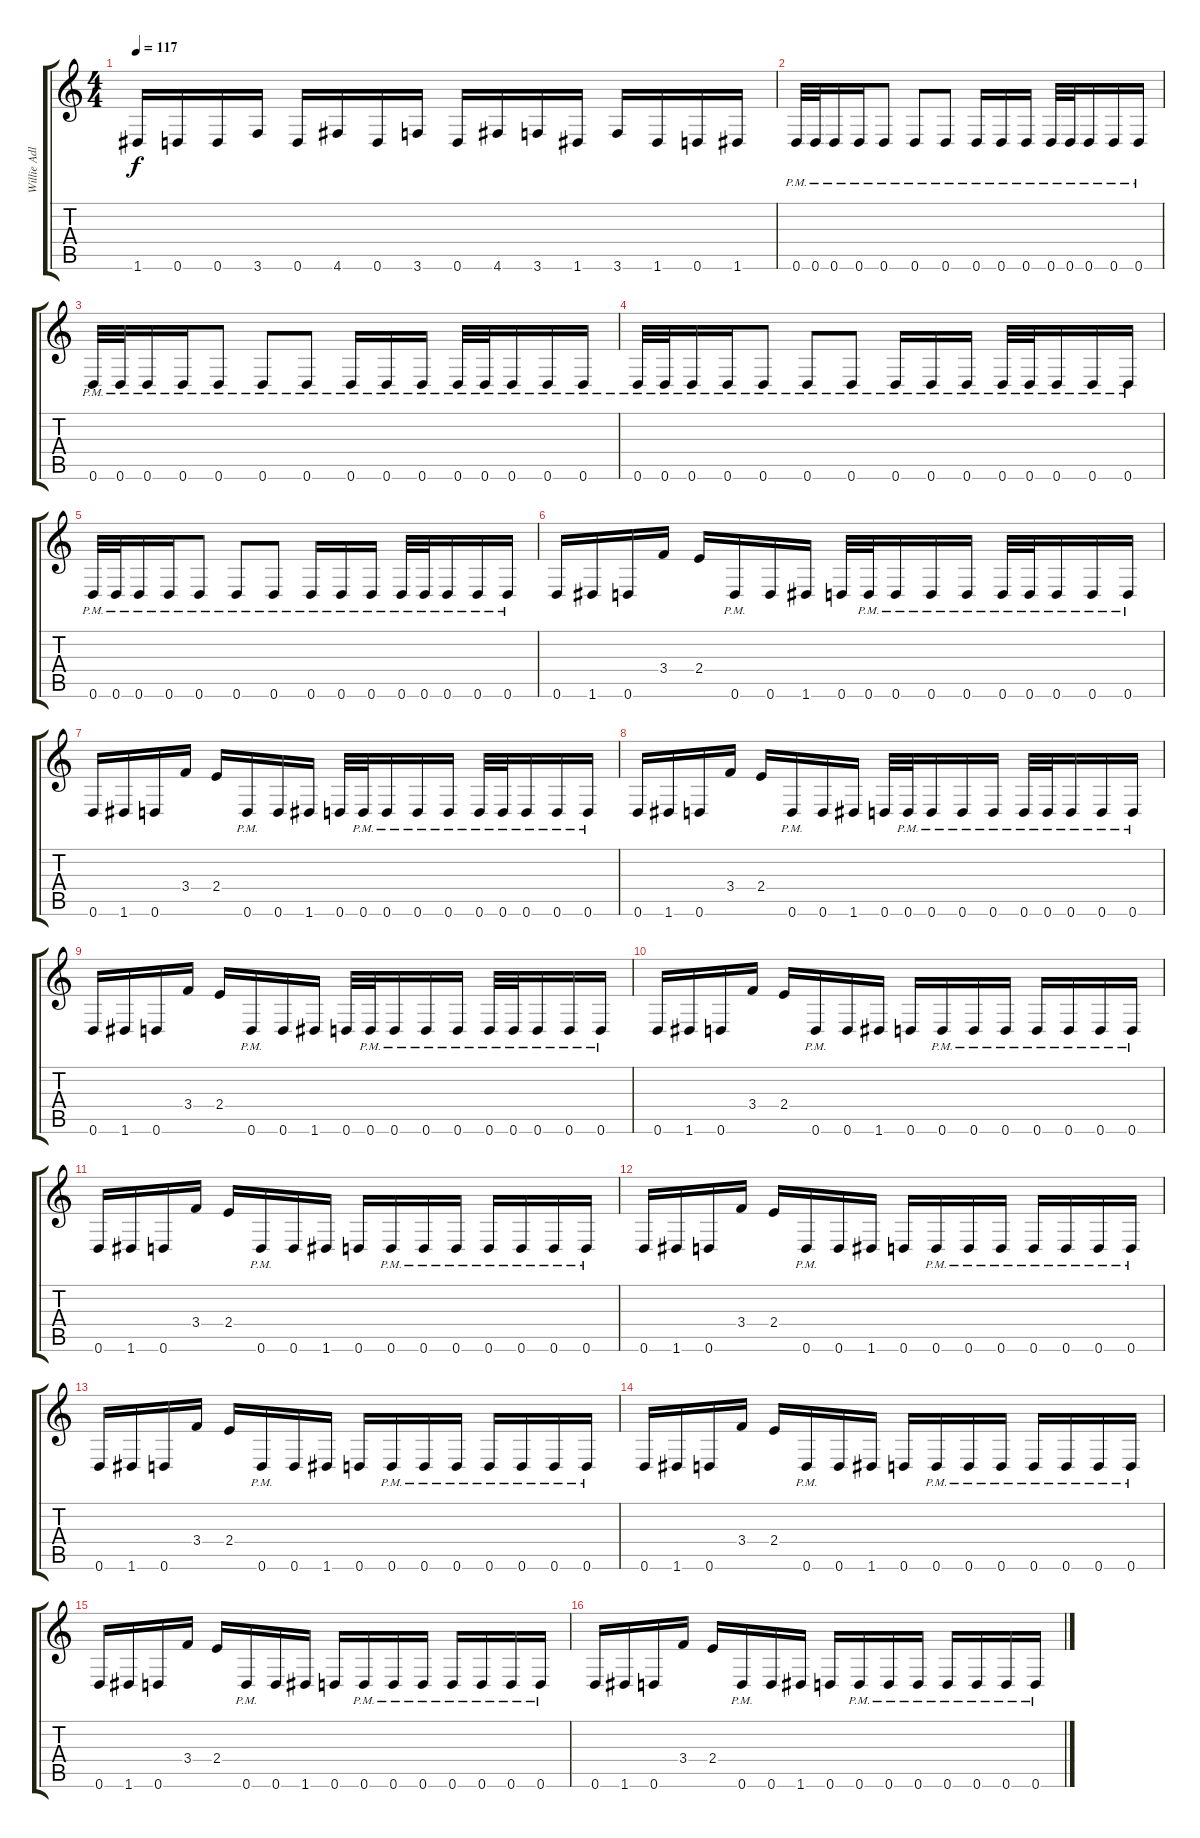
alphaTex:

\track ("Willie Adler" "Willie Adl") {instrument distortionguitar}
\staff {score tabs}
\tuning (E4 B3 G3 D3 A2 D2) {hide}
\ts (4 4)
\tempo 117
\clef g2
\ks c
1.6.16{dy f} 0.6.16 0.6.16 3.6.16 0.6.16 4.6.16 0.6.16 3.6.16 0.6.16 4.6.16 3.6.16 1.6.16 3.6.16 1.6.16 0.6.16 1.6.16 |
0.6{pm}.32 0.6{pm}.32 0.6{pm}.16 0.6{pm}.16 0.6{pm}.8 0.6{pm}.8 0.6{pm}.8 0.6{pm}.16 0.6{pm}.16 0.6{pm}.16 0.6{pm}.32 0.6{pm}.32 0.6{pm}.16 0.6{pm}.16 0.6{pm}.16 |
0.6{pm}.32 0.6{pm}.32 0.6{pm}.16 0.6{pm}.16 0.6{pm}.8 0.6{pm}.8 0.6{pm}.8 0.6{pm}.16 0.6{pm}.16 0.6{pm}.16 0.6{pm}.32 0.6{pm}.32 0.6{pm}.16 0.6{pm}.16 0.6{pm}.16 |
0.6{pm}.32 0.6{pm}.32 0.6{pm}.16 0.6{pm}.16 0.6{pm}.8 0.6{pm}.8 0.6{pm}.8 0.6{pm}.16 0.6{pm}.16 0.6{pm}.16 0.6{pm}.32 0.6{pm}.32 0.6{pm}.16 0.6{pm}.16 0.6{pm}.16 |
0.6{pm}.32 0.6{pm}.32 0.6{pm}.16 0.6{pm}.16 0.6{pm}.8 0.6{pm}.8 0.6{pm}.8 0.6{pm}.16 0.6{pm}.16 0.6{pm}.16 0.6{pm}.32 0.6{pm}.32 0.6{pm}.16 0.6{pm}.16 0.6{pm}.16 |
0.6.16 1.6.16 0.6.16 3.4.16 2.4.16 0.6{pm}.16 0.6.16 1.6.16 0.6.32 0.6{pm}.32 0.6{pm}.16 0.6{pm}.16 0.6{pm}.16 0.6{pm}.32 0.6{pm}.32 0.6{pm}.16 0.6{pm}.16 0.6{pm}.16 |
0.6.16 1.6.16 0.6.16 3.4.16 2.4.16 0.6{pm}.16 0.6.16 1.6.16 0.6.32 0.6{pm}.32 0.6{pm}.16 0.6{pm}.16 0.6{pm}.16 0.6{pm}.32 0.6{pm}.32 0.6{pm}.16 0.6{pm}.16 0.6{pm}.16 |
0.6.16 1.6.16 0.6.16 3.4.16 2.4.16 0.6{pm}.16 0.6.16 1.6.16 0.6.32 0.6{pm}.32 0.6{pm}.16 0.6{pm}.16 0.6{pm}.16 0.6{pm}.32 0.6{pm}.32 0.6{pm}.16 0.6{pm}.16 0.6{pm}.16 |
0.6.16 1.6.16 0.6.16 3.4.16 2.4.16 0.6{pm}.16 0.6.16 1.6.16 0.6.32 0.6{pm}.32 0.6{pm}.16 0.6{pm}.16 0.6{pm}.16 0.6{pm}.32 0.6{pm}.32 0.6{pm}.16 0.6{pm}.16 0.6{pm}.16 |
0.6.16 1.6.16 0.6.16 3.4.16 2.4.16 0.6{pm}.16 0.6.16 1.6.16 0.6.16 0.6{pm}.16 0.6{pm}.16 0.6{pm}.16 0.6{pm}.16 0.6{pm}.16 0.6{pm}.16 0.6{pm}.16 |
0.6.16 1.6.16 0.6.16 3.4.16 2.4.16 0.6{pm}.16 0.6.16 1.6.16 0.6.16 0.6{pm}.16 0.6{pm}.16 0.6{pm}.16 0.6{pm}.16 0.6{pm}.16 0.6{pm}.16 0.6{pm}.16 |
0.6.16 1.6.16 0.6.16 3.4.16 2.4.16 0.6{pm}.16 0.6.16 1.6.16 0.6.16 0.6{pm}.16 0.6{pm}.16 0.6{pm}.16 0.6{pm}.16 0.6{pm}.16 0.6{pm}.16 0.6{pm}.16 |
0.6.16 1.6.16 0.6.16 3.4.16 2.4.16 0.6{pm}.16 0.6.16 1.6.16 0.6.16 0.6{pm}.16 0.6{pm}.16 0.6{pm}.16 0.6{pm}.16 0.6{pm}.16 0.6{pm}.16 0.6{pm}.16 |
0.6.16 1.6.16 0.6.16 3.4.16 2.4.16 0.6{pm}.16 0.6.16 1.6.16 0.6.16 0.6{pm}.16 0.6{pm}.16 0.6{pm}.16 0.6{pm}.16 0.6{pm}.16 0.6{pm}.16 0.6{pm}.16 |
0.6.16 1.6.16 0.6.16 3.4.16 2.4.16 0.6{pm}.16 0.6.16 1.6.16 0.6.16 0.6{pm}.16 0.6{pm}.16 0.6{pm}.16 0.6{pm}.16 0.6{pm}.16 0.6{pm}.16 0.6{pm}.16 |
0.6.16 1.6.16 0.6.16 3.4.16 2.4.16 0.6{pm}.16 0.6.16 1.6.16 0.6.16 0.6{pm}.16 0.6{pm}.16 0.6{pm}.16 0.6{pm}.16 0.6{pm}.16 0.6{pm}.16 0.6{pm}.16
